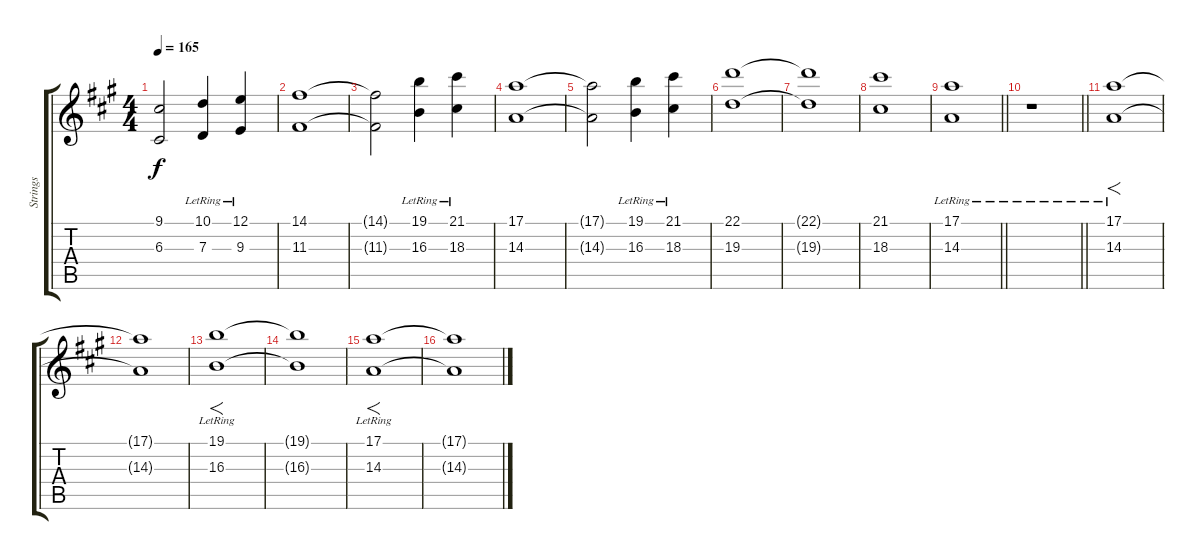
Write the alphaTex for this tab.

\track ("Strings" "Strings") {instrument stringensemble2}
\staff {score tabs}
\tuning (E4 B3 G3 D3 A2 E2) {hide}
\ts (4 4)
\tempo 165
\clef g2
\ks a
(9.1{t} 6.3{t}).2{dy f} (10.1{lr} 7.3{lr}).4 (12.1{lr} 9.3{lr}).4 |
(14.1 11.3).1 |
(14.1{t} 11.3{t}).2 (19.1{lr} 16.3{lr}).4 (21.1{lr} 18.3{lr}).4 |
(17.1 14.3).1 |
(17.1{t} 14.3{t}).2 (19.1{lr} 16.3{lr}).4 (21.1{lr} 18.3{lr}).4 |
(22.1 19.3).1 |
(22.1{t} 19.3{t}).1 |
(21.1 18.3).1 |
\barLineRight lightlight
(17.1{lr} 14.3{lr}).1 |
\barLineRight lightlight
r.1 |
(17.1{lr} 14.3{lr}).1{f volume 13 instrument synthstrings2} |
(17.1{t} 14.3{t}).1 |
(19.1{lr} 16.3{lr}).1{f} |
(19.1{t} 16.3{t}).1 |
(17.1{lr} 14.3{lr}).1{f} |
(17.1{t} 14.3{t}).1
